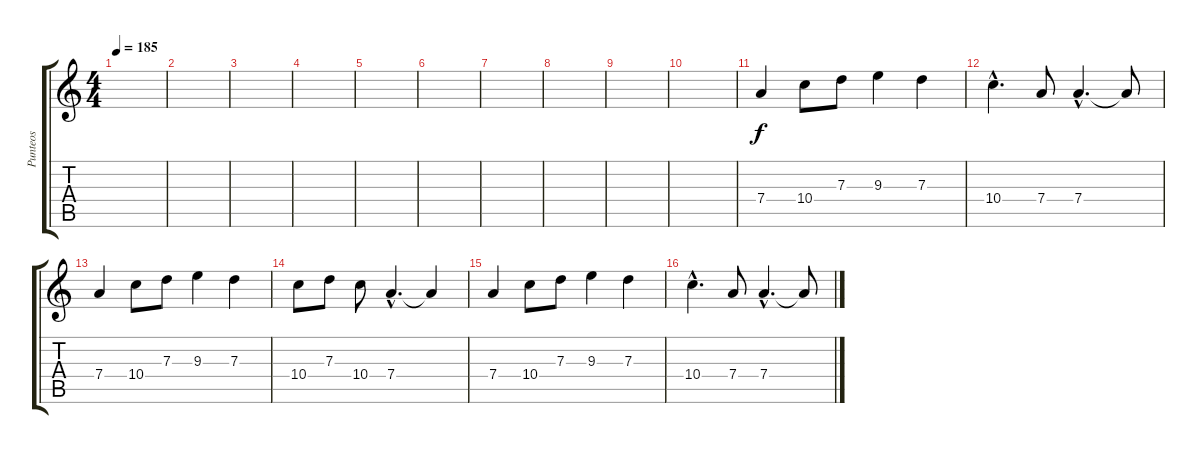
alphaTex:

\track ("Punteos" "Punteos") {instrument distortionguitar}
\staff {score tabs}
\tuning (E4 B3 G3 D3 A2 E2) {hide}
\ts (4 4)
\tempo 185
\clef g2
\ks c
|
|
|
|
|
|
|
|
|
|
7.4.4 10.4.8 7.3.8 9.3.4 7.3.4 |
10.4{hac}.4{d} 7.4.8 7.4{hac}.4{d} 7.4{t}.8 |
7.4.4 10.4.8 7.3.8 9.3.4 7.3.4 |
10.4.8 7.3.8 10.4.8 7.4{hac}.4{d} 7.4{t}.4 |
7.4.4 10.4.8 7.3.8 9.3.4 7.3.4 |
10.4{hac}.4{d} 7.4.8 7.4{hac}.4{d} 7.4{t}.8
